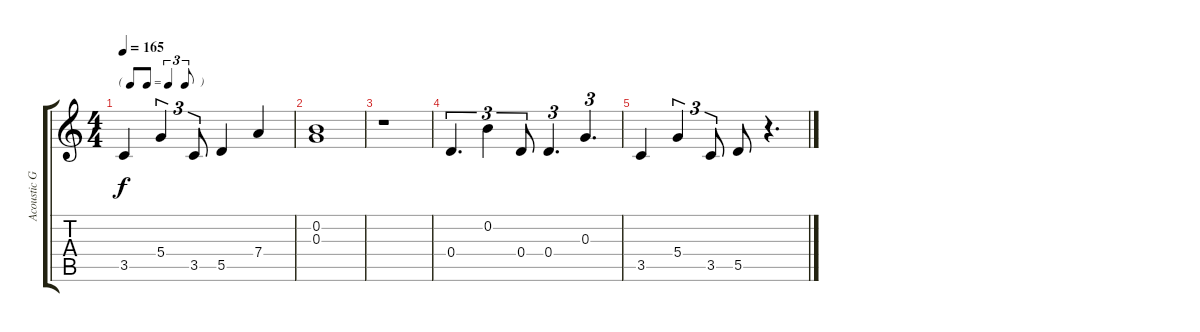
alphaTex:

\track ("Acoustic Guitar" "Acoustic G") {instrument acousticguitarsteel}
\staff {score tabs}
\tuning (E4 B3 G3 D3 A2 E2) {hide}
\ts (4 4)
\tf triplet8th
\tempo 165
\clef g2
\ks c
3.5.4{dy f} 5.4.4{tu (3 2)} 3.5.8{tu (3 2)} 5.5.4 7.4.4 |
(0.2 0.3).1 |
r.1 |
0.4.4{d tu (3 2)} 0.2.4{tu (3 2)} 0.4.8{tu (3 2)} 0.4.4{d tu (3 2)} 0.3.4{d tu (3 2)} |
3.5.4 5.4.4{tu (3 2)} 3.5.8{tu (3 2)} 5.5.8 r.4{d}
